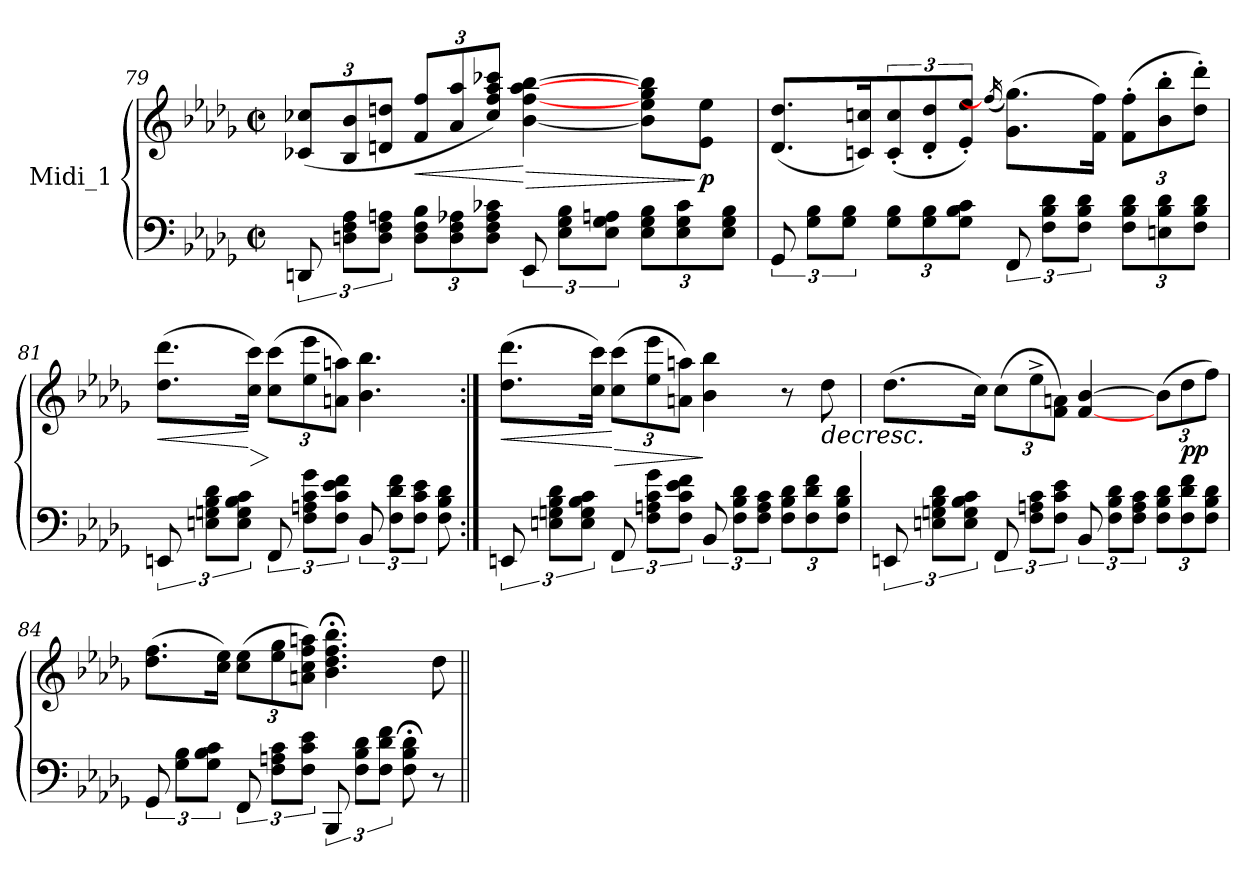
**kern	**kern	**dynam
*part1	*part1	*part1
*staff2	*staff1	*staff1/2
*I"Midi_1	*	*
!!LO:LB:g=z
*clefF4	*clefG2	*
*k[b-e-a-d-g-]	*k[b-e-a-d-g-]	*
*D-:	*D-:	*
*M2/2	*M2/2	*
*met(c|)	*met(c|)	*
*	*Xbrackettup	*
=79	=79	=79
12DDn/	(12c-X/ 12cc-X/L	.
12Dn\ 12F\ 12A-\L	12B-/ 12b-/	.
12D\ 12F\ 12An\J	12dn/ 12ddn/J	.
*Xbrackettup	*	*
!	!	!LO:HP:b
12D\ 12F\ 12B-\L	12f/ 12ff/L	<
12D\ 12F\ 12A-X\	12a-/ 12aa-/	.
12D\ 12F\ 12A-\ 12c-X\J	12cc-/ 12ff/ 12aa-/ 12ccc-X/J)	.
*brackettup	*	*
!	!	!LO:HP:n=1:b
12EE-/	[4b-\ [4ff\ [4aa-\ [4bb-\	[ >
12E-\ 12G-\ 12B-\L	.	.
12E-\ 12G-\ 12An\J	.	.
*Xbrackettup	*	*
12E-\ 12G-\ 12B-\L	8b-\] 8ee-\ 8gg-\ 8bb-\]L	.
12E-\ 12G-\ 12c-\	.	.
!	!	!LO:DY:n=1:b
.	8e-\ 8ee-\J	] p
12E-\ 12G-\ 12B-\J	.	.
=80	=80	=80
*brackettup	*	*
12GG-/	(8.d-/ 8.dd-/L	.
12G-\ 12B-\L	.	.
12G-\ 12B-\J	.	.
.	16cni/ 16ccni/K)	.
*Xbrackettup	*brackettup	*
12G-\ 12B-\L	(12c/' 12cc/'	.
12G-\ 12B-\	12d-/' 12dd-/'	.
12G-\ 12B-\ 12c\J	12e-/' 12ee-/'J)	.
.	(16qff/]	.
*brackettup	*	*
12FF/	(>8.g-\ 8.gg-\L)	.
12F\ 12B-\ 12d-\L	.	.
12F\ 12B-\ 12d-\J	.	.
.	16f\ 16ff\Jk)	.
*Xbrackettup	*Xbrackettup	*
12F\ 12B-\ 12d-\L	(>12f\' 12ff\'L	.
12En\ 12B-\ 12d-\	12b-\' 12bb-\'	.
12F\ 12B-\ 12d-\J	12dd-\' 12ddd-\'J)	.
!!LO:LB:g=z
=81	=81	=81
*brackettup	*	*
!	!	!LO:HP:b
12EEn/	(>8.dd-\ 8.ddd-\L	<
12En\ 12Gn\ 12B-\ 12d-\L	.	.
12E\ 12G\ 12B-\ 12c\J	.	.
!	!	!LO:HP:n=1:b
.	16cc\ 16ccc\Jk)	[ >
12FF/	(>12cc\ 12ccc\L	]
12F\ 12An\ 12c\ 12g-i\L	12ee-\ 12eee-\	.
12F\ 12c\ 12e-i\ 12f\J	12an\ 12aan\J)	.
12BB-/	4.b-\ 4.bb-\	.
12F\ 12d-\ 12f\L	.	.
12F\ 12c\ 12e-\J	.	.
8F\ 8B-\ 8d-\	.	.
!!LO:PB:g=z
=82:|!	=82:|!	=82:|!
!	!	!LO:HP:b
12EEn/	(>8.dd-\ 8.ddd-\L	<
12En\ 12Gn\ 12B-\ 12d-\L	.	.
12E\ 12G\ 12B-\ 12c\J	.	.
.	16cc\ 16ccc\Jk)	.
!	!	!LO:HP:n=1:b
12FF/	(>12cc\ 12ccc\L	[ >
12F\ 12An\ 12c\ 12g-i\L	12ee-\ 12eee-\	.
12F\ 12c\ 12e-i\ 12f\J	12an\ 12aan\J)	.
12BB-/	4b-\ 4bb-\	]
12F\ 12B-\ 12d-\L	.	.
12F\ 12A\ 12c\J	.	.
*Xbrackettup	*	*
12F\ 12B-\ 12d-\L	8r	.
12F\ 12d-\ 12f\	.	.
!	!LO:TX:b:i:t=decresc.	!
.	8dd-\	.
12F\ 12B-\ 12d-\J	.	.
=83	=83	=83
*brackettup	*	*
12EEn/	(>8.dd-\L	.
12En\ 12Gn\ 12B-\ 12d-\L	.	.
12E\ 12G\ 12B-\ 12c\J	.	.
.	16cc\Jk)	.
12FF/	(>12cc\L	.
12F\ 12An\ 12c\L	12ee-^\	.
12F\ 12c\ 12e-i\J	12f\ 12an\J)	.
12BB-/	[4f/ [4b-/	.
12F\ 12B-\ 12d-\L	.	.
12F\ 12A\ 12c\J	.	.
*Xbrackettup	*	*
12F\ 12B-\ 12d-\L	(12b-\L]	.
!	!	!LO:DY:b
12F\ 12d-\ 12f\	12dd-\	pp
12F\ 12B-\ 12d-\J	12ff\J)	.
!!LO:LB:g=z
=84	=84	=84
*brackettup	*	*
12GG-/	(>8.dd-\ 8.ff\L	.
12G-\ 12B-\L	.	.
12G-\ 12B-\ 12c\J	.	.
.	16cc\ 16ee-\Jk)	.
12FF/	(>12cc\ 12ee-\L	.
12F\ 12An\ 12c\L	12ee-\ 12gg-\	.
12F\ 12c\ 12e-\J	12an\ 12cc\ 12ff\ 12aan\J)	.
12BBB-/	4.b-\;< 4.dd-\;< 4.ff\;< 4.bb-\;<	.
12F\ 12B-\ 12d-\L	.	.
12F\ 12d-\ 12f\J	.	.
8F\;< 8B-\;< 8d-\;<	.	.
8r	8dd-\	.
=||	=||	=||
*-	*-	*-
